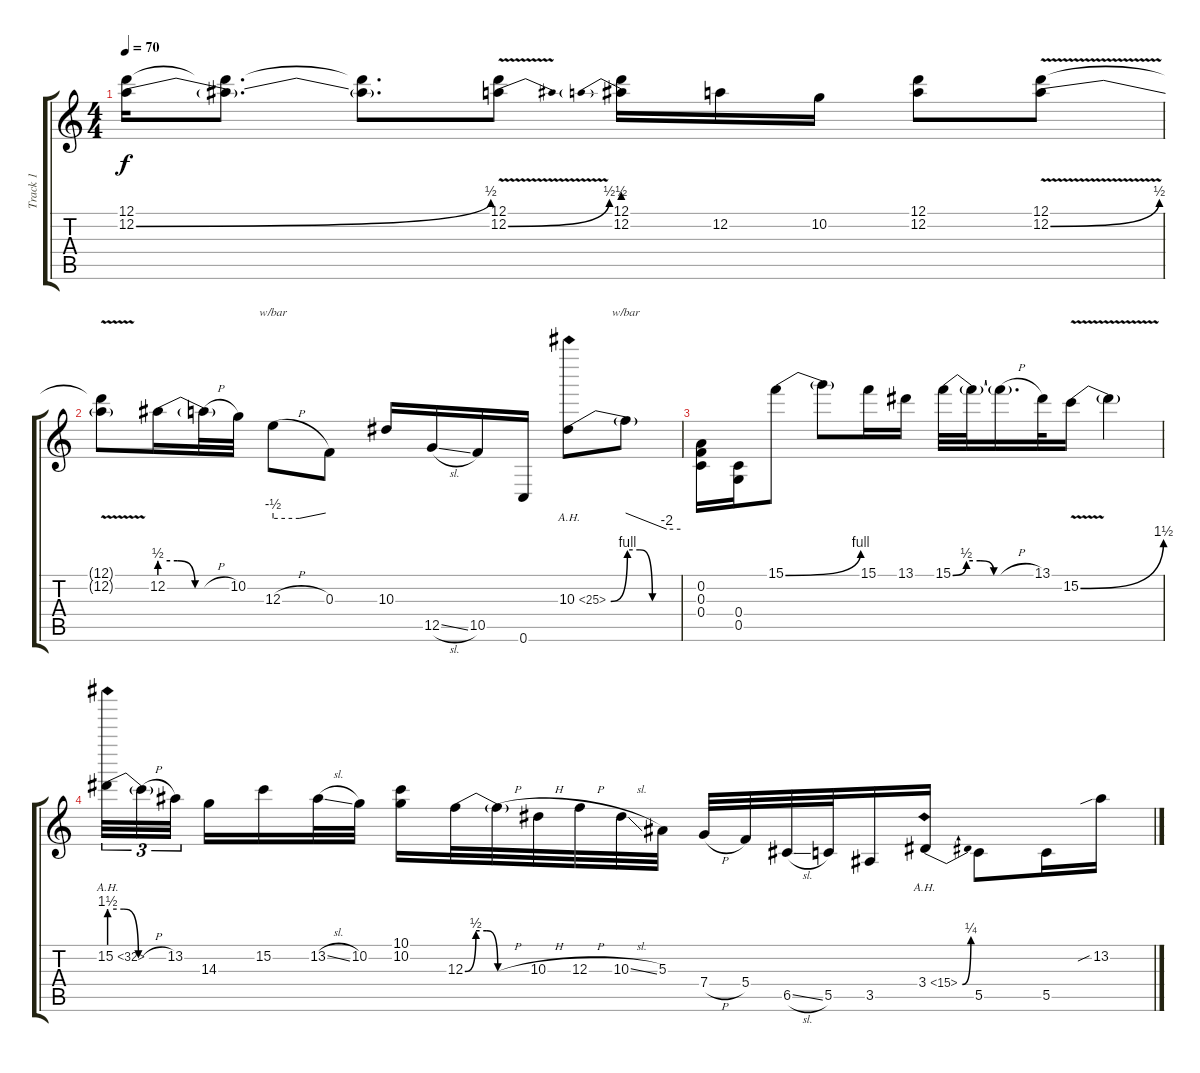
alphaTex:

\track ("Track 1" "Track 1") {instrument distortionguitar}
\staff {score tabs}
\tuning (D4 A3 F3 C3 G2 C2) {hide}
\ts (4 4)
\tempo 70
\clef g2
\ks c
(12.1 12.2{be (bend 0 0 60 2)}).16{dy f} (12.1{t} 12.2{t}).8{d} (12.1{t} 12.2{t}).8{d} (12.1{v} 12.2{be (bend 0 0 60 2) v}).8 (12.1 12.2{be (prebend 0 2 60 2)}).16 12.2.16 10.2.16 (12.1 12.2).8 (12.1{v} 12.2{be (bend 0 0 60 2) v}).8 |
(12.1{t} 12.2{t}).8 12.2{be (custom 0 2 15 2 30 0 60 0)}.16 12.2{h t}.32 10.2.32 12.3{h}.8{tbe (custom default 0 -2 30 -2 60 0)} 0.3.8 10.3.16 12.5{sl}.16 10.5.16 0.6.16 10.3{be (bend 0 0 60 4) ah 15}.8 10.3{be (custom 0 4 15 4 30 0 60 0) t}.8{tbe (custom default 0 0 45 -8 60 -8)} |
(0.2 0.3 0.4).16 (0.4 0.5).16 15.1{be (bend 0 0 60 4)}.8 15.1{t}.8 15.1.16 13.1.16 15.1{be (custom 0 0 10 2 20 2 30 0 60 0)}.32 15.1{t}.32 15.1{h t}.16{d} 13.1.32 15.2{be (bend 0 0 60 6) v}.16 15.2{t}.4 |
15.2{be (custom 0 6 15 6 30 0 60 0) ah 17}.32{tu (3 2)} 15.2{h t}.32{tu (3 2)} 13.2.32{tu (3 2) beam splitsecondary} 14.3.16 15.2.16 13.2{sl}.32 10.2.32 (10.1 10.2).16 12.3{be (custom 0 0 10 2 20 2 30 0 60 0)}.32 12.3{h t}.32 10.3{h}.32 12.3{h}.32 10.3{sl}.32 5.3.32 7.4{h}.32 5.4.32 6.5{sl}.32 5.5.32 3.5.16 3.4{be (bend 0 0 60 1) ah 12}.16 5.5.8 5.5.16 13.2{sib}.16
